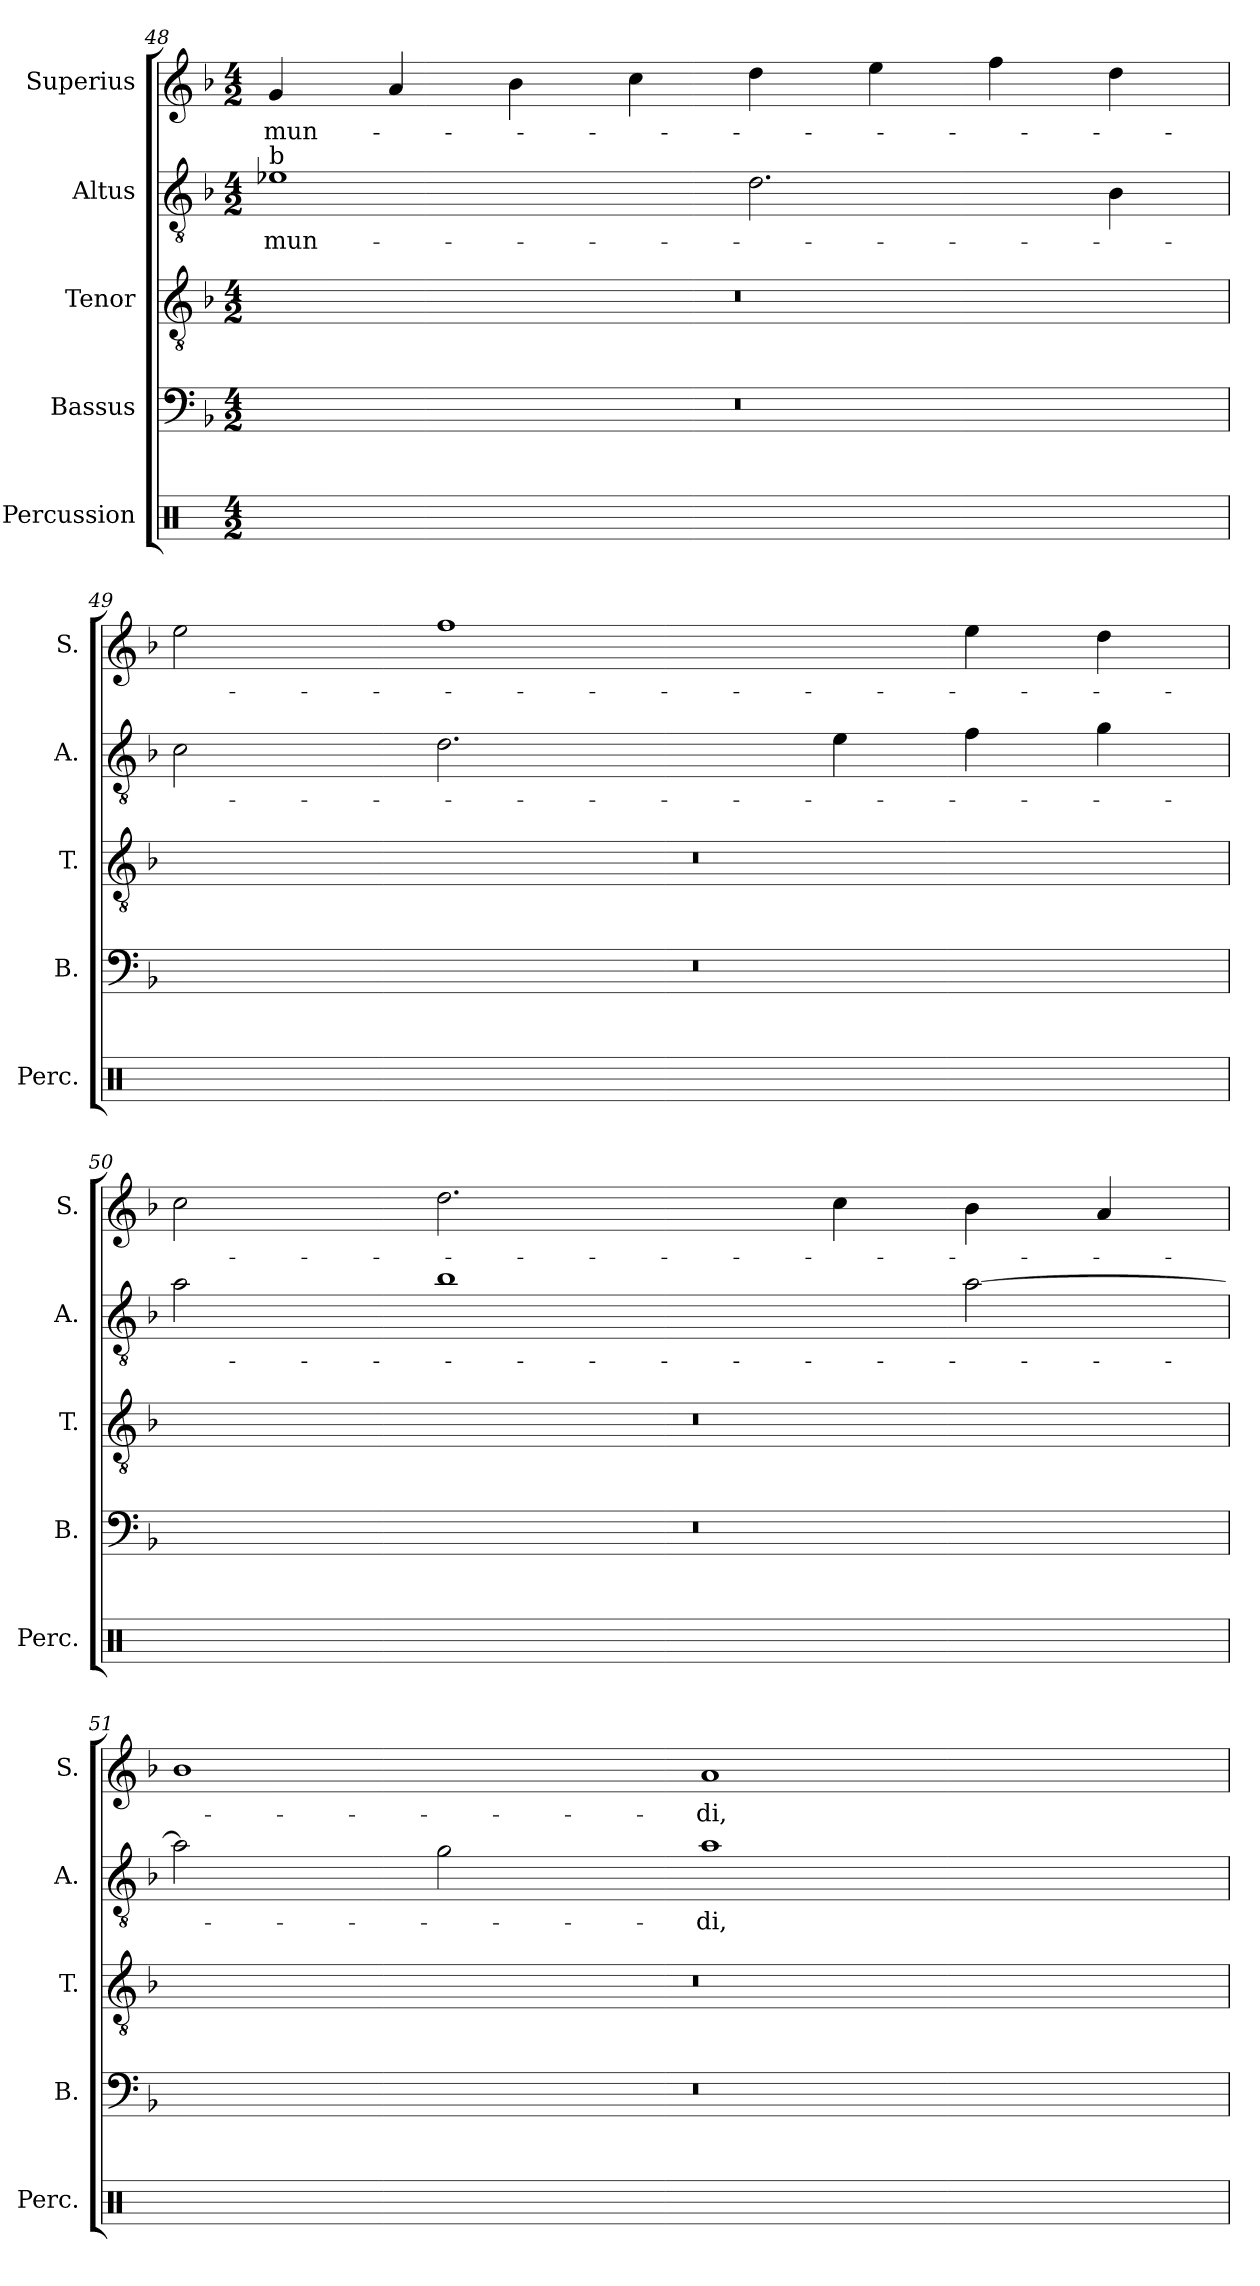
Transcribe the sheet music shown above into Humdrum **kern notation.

**kern	**kern	**kern	**kern	**text	**kern	**text
*part5	*part4	*part3	*part2	*part2	*part1	*part1
*staff5	*staff4	*staff3	*staff2	*staff2	*staff1	*staff1
*I"Percussion	*I"Bassus	*I"Tenor	*I"Altus	*	*I"Superius	*
*I'Perc.	*I'B.	*I'T.	*I'A.	*	*I'S.	*
*clefX	*clefF4	*clefGv2	*clefGv2	*	*clefG2	*
*	*	*ITrd7c12	*ITrd7c12	*	*	*
*k[]	*k[b-]	*k[b-]	*k[b-]	*	*k[b-]	*
*C:	*F:	*F:	*F:	*	*F:	*
*M4/2	*M4/2	*M4/2	*M4/2	*	*M4/2	*
=48	=48	=48	=48	=48	=48	=48
!	!LO:N:vis=1	!LO:N:vis=1	!	!	!	!
!	!	!	!	!LO:LY:b:color=#000000	!	!
!	!	!	!LO:TX:a:t=b	!	!	!
!	!	!	!	!	!	!LO:LY:b:color=#000000
16Rei/LLyy	0r	0r	1E-j	mun-	4gi/	mun-
16Rei/yy	.	.	.	.	.	.
16Rei/yy	.	.	.	.	.	.
16Rei/JJyy	.	.	.	.	.	.
16Rei/LLyy	.	.	.	.	4ai/	.
16Rei/yy	.	.	.	.	.	.
16Rei/yy	.	.	.	.	.	.
16Rei/JJyy	.	.	.	.	.	.
16Rei/LLyy	.	.	.	.	4b-i\	.
16Rei/yy	.	.	.	.	.	.
16Rei/yy	.	.	.	.	.	.
16Rei/JJyy	.	.	.	.	.	.
16Rei/LLyy	.	.	.	.	4cci\	.
16Rei/yy	.	.	.	.	.	.
16Rei/yy	.	.	.	.	.	.
16Rei/JJyy	.	.	.	.	.	.
16Rei/LLyy	.	.	2.Di\	.	4ddi\	.
16Rei/yy	.	.	.	.	.	.
16Rei/yy	.	.	.	.	.	.
16Rei/JJyy	.	.	.	.	.	.
16Rei/LLyy	.	.	.	.	4eei\	.
16Rei/yy	.	.	.	.	.	.
16Rei/yy	.	.	.	.	.	.
16Rei/JJyy	.	.	.	.	.	.
16Rei/LLyy	.	.	.	.	4ffi\	.
16Rei/yy	.	.	.	.	.	.
16Rei/yy	.	.	.	.	.	.
16Rei/JJyy	.	.	.	.	.	.
16Rei/LLyy	.	.	4BB-i\	.	4ddi\	.
16Rei/yy	.	.	.	.	.	.
16Rei/yy	.	.	.	.	.	.
16Rei/JJyy	.	.	.	.	.	.
!!LO:LB:g=z
=49	=49	=49	=49	=49	=49	=49
!	!LO:N:vis=1	!LO:N:vis=1	!	!	!	!
16Rei/LLyy	0r	0r	2Ci\	.	2eei\	.
16Rei/yy	.	.	.	.	.	.
16Rei/yy	.	.	.	.	.	.
16Rei/JJyy	.	.	.	.	.	.
16Rei/LLyy	.	.	.	.	.	.
16Rei/yy	.	.	.	.	.	.
16Rei/yy	.	.	.	.	.	.
16Rei/JJyy	.	.	.	.	.	.
16Rei/LLyy	.	.	2.Di\	.	1ffi	.
16Rei/yy	.	.	.	.	.	.
16Rei/yy	.	.	.	.	.	.
16Rei/JJyy	.	.	.	.	.	.
16Rei/LLyy	.	.	.	.	.	.
16Rei/yy	.	.	.	.	.	.
16Rei/yy	.	.	.	.	.	.
16Rei/JJyy	.	.	.	.	.	.
16Rei/LLyy	.	.	.	.	.	.
16Rei/yy	.	.	.	.	.	.
16Rei/yy	.	.	.	.	.	.
16Rei/JJyy	.	.	.	.	.	.
16Rei/LLyy	.	.	4Ei\	.	.	.
16Rei/yy	.	.	.	.	.	.
16Rei/yy	.	.	.	.	.	.
16Rei/JJyy	.	.	.	.	.	.
16Rei/LLyy	.	.	4Fi\	.	4eei\	.
16Rei/yy	.	.	.	.	.	.
16Rei/yy	.	.	.	.	.	.
16Rei/JJyy	.	.	.	.	.	.
16Rei/LLyy	.	.	4Gi\	.	4ddi\	.
16Rei/yy	.	.	.	.	.	.
16Rei/yy	.	.	.	.	.	.
16Rei/JJyy	.	.	.	.	.	.
=50	=50	=50	=50	=50	=50	=50
!	!LO:N:vis=1	!LO:N:vis=1	!	!	!	!
16Rei/LLyy	0r	0r	2Ai\	.	2cci\	.
16Rei/yy	.	.	.	.	.	.
16Rei/yy	.	.	.	.	.	.
16Rei/JJyy	.	.	.	.	.	.
16Rei/LLyy	.	.	.	.	.	.
16Rei/yy	.	.	.	.	.	.
16Rei/yy	.	.	.	.	.	.
16Rei/JJyy	.	.	.	.	.	.
16Rei/LLyy	.	.	1B-i	.	2.ddi\	.
16Rei/yy	.	.	.	.	.	.
16Rei/yy	.	.	.	.	.	.
16Rei/JJyy	.	.	.	.	.	.
16Rei/LLyy	.	.	.	.	.	.
16Rei/yy	.	.	.	.	.	.
16Rei/yy	.	.	.	.	.	.
16Rei/JJyy	.	.	.	.	.	.
16Rei/LLyy	.	.	.	.	.	.
16Rei/yy	.	.	.	.	.	.
16Rei/yy	.	.	.	.	.	.
16Rei/JJyy	.	.	.	.	.	.
16Rei/LLyy	.	.	.	.	4cci\	.
16Rei/yy	.	.	.	.	.	.
16Rei/yy	.	.	.	.	.	.
16Rei/JJyy	.	.	.	.	.	.
16Rei/LLyy	.	.	[>2Ai\	.	4b-i\	.
16Rei/yy	.	.	.	.	.	.
16Rei/yy	.	.	.	.	.	.
16Rei/JJyy	.	.	.	.	.	.
16Rei/LLyy	.	.	.	.	4ai/	.
16Rei/yy	.	.	.	.	.	.
16Rei/yy	.	.	.	.	.	.
16Rei/JJyy	.	.	.	.	.	.
=51	=51	=51	=51	=51	=51	=51
!	!LO:N:vis=1	!LO:N:vis=1	!	!	!	!
16Rei/LLyy	0r	0r	2Ai\]	.	1b-i	.
16Rei/yy	.	.	.	.	.	.
16Rei/yy	.	.	.	.	.	.
16Rei/JJyy	.	.	.	.	.	.
16Rei/LLyy	.	.	.	.	.	.
16Rei/yy	.	.	.	.	.	.
16Rei/yy	.	.	.	.	.	.
16Rei/JJyy	.	.	.	.	.	.
16Rei/LLyy	.	.	2Gi\	.	.	.
16Rei/yy	.	.	.	.	.	.
16Rei/yy	.	.	.	.	.	.
16Rei/JJyy	.	.	.	.	.	.
16Rei/LLyy	.	.	.	.	.	.
16Rei/yy	.	.	.	.	.	.
16Rei/yy	.	.	.	.	.	.
16Rei/JJyy	.	.	.	.	.	.
!	!	!	!	!LO:LY:b:color=#000000	!	!
!	!	!	!	!	!	!LO:LY:b:color=#000000
16Rei/LLyy	.	.	1Ai	-di,	1ai	-di,
16Rei/yy	.	.	.	.	.	.
16Rei/yy	.	.	.	.	.	.
16Rei/JJyy	.	.	.	.	.	.
16Rei/LLyy	.	.	.	.	.	.
16Rei/yy	.	.	.	.	.	.
16Rei/yy	.	.	.	.	.	.
16Rei/JJyy	.	.	.	.	.	.
16Rei/LLyy	.	.	.	.	.	.
16Rei/yy	.	.	.	.	.	.
16Rei/yy	.	.	.	.	.	.
16Rei/JJyy	.	.	.	.	.	.
16Rei/LLyy	.	.	.	.	.	.
16Rei/yy	.	.	.	.	.	.
16Rei/yy	.	.	.	.	.	.
16Rei/JJyy	.	.	.	.	.	.
=	=	=	=	=	=	=
*-	*-	*-	*-	*-	*-	*-
